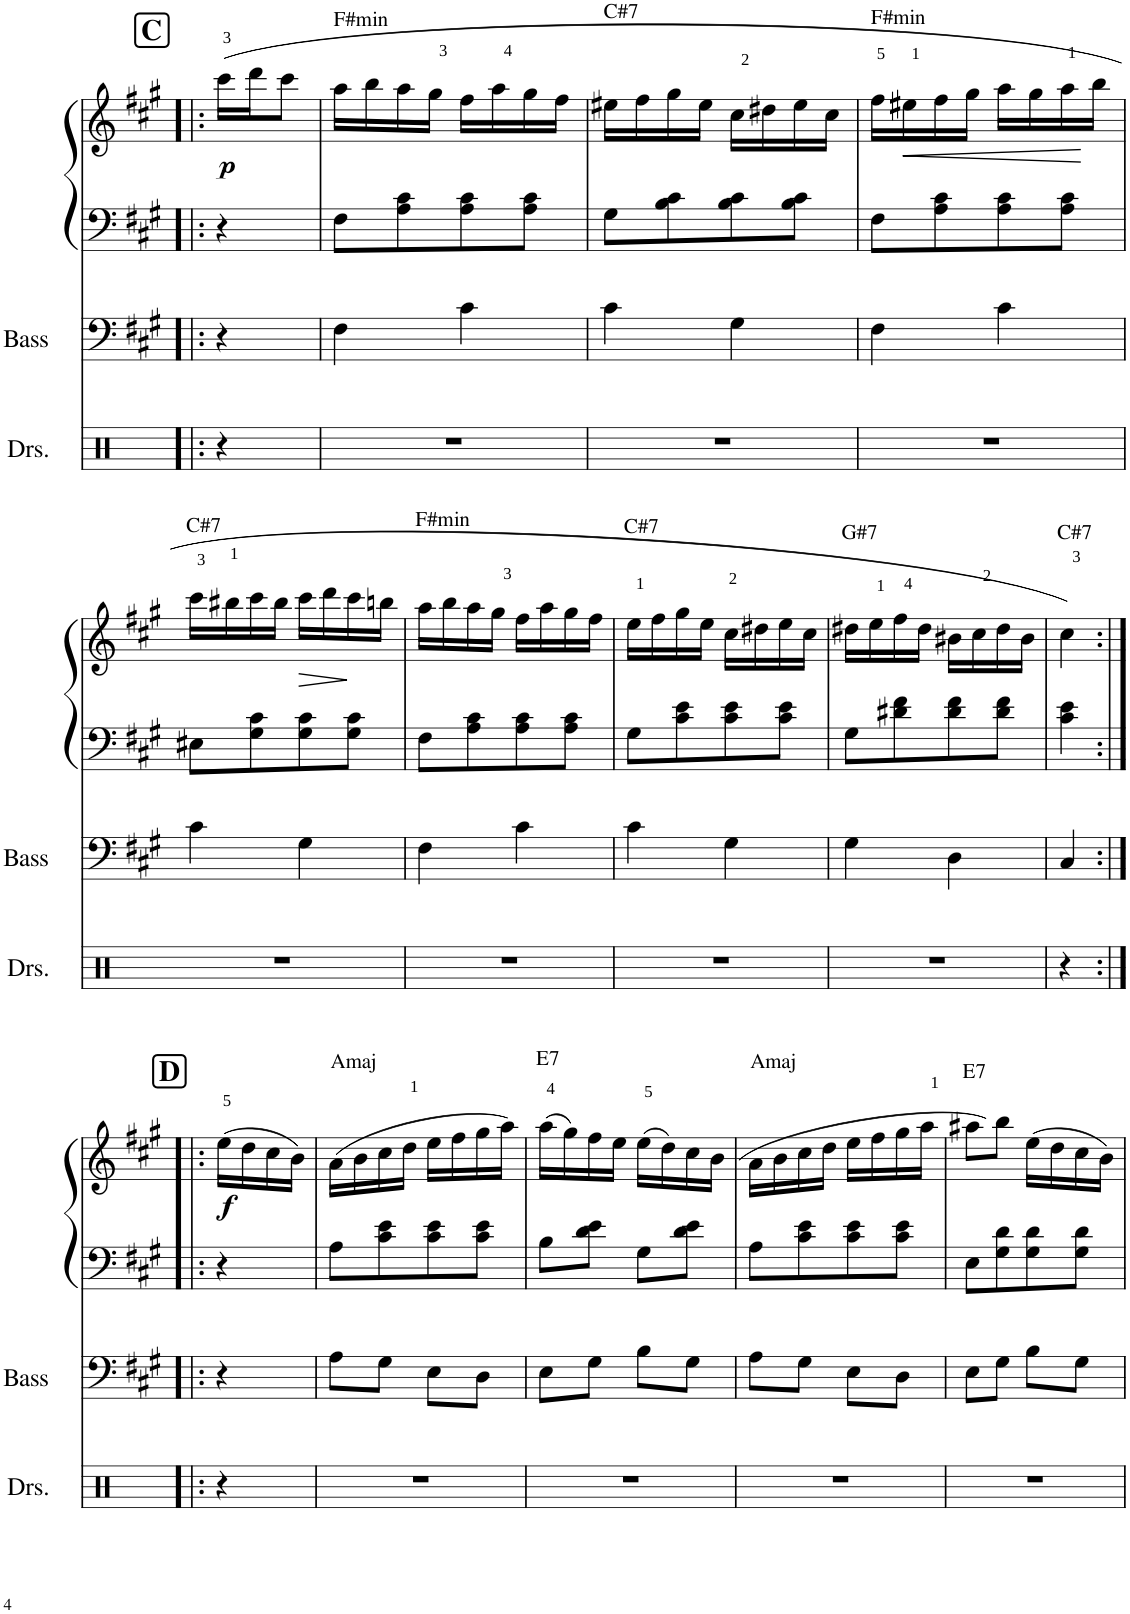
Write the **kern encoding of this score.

**kern	**kern	**kern	**kern	**dynam
*part3	*part2	*part1	*part1	*part1
*staff4	*staff3	*staff2	*staff1	*staff1/2
*I"Drumset	*I"Acoustic Bass	*I"Piano	*	*
*I'Drs.	*I'Bass	*I'Pno	*	*
!!LO:PB:g=z
*clefX	*clefF4	*clefF4	*clefG2	*
*	*Trd7c12	*	*	*
*k[]	*k[f#c#g#]	*k[f#c#g#]	*k[f#c#g#]	*
*M2/4	*M2/4	*M2/4	*M2/4	*
!!LO:REH:place=s1:a:B:cj:fs=14:t=C
=36!|:	=36!|:	=36!|:	=36!|:	=36!|:
!	!	!	!	!LO:DY:b
4r	4r	4r	(16ccc#\LL	p
.	.	.	16ddd\J	.
.	.	.	8ccc#\J	.
=37	=37	=37	=37	=37
!	!	!	!LO:TX:a:t=F#min	!
2r	4F#\	8F#\L	16aa\LL	.
.	.	.	16bb\	.
.	.	8A\ 8c#\	16aa\	.
.	.	.	16gg#\JJ	.
.	4c#\	8A\ 8c#\	16ff#\LL	.
.	.	.	16aa\	.
.	.	8A\ 8c#\J	16gg#\	.
.	.	.	16ff#\JJ	.
=38	=38	=38	=38	=38
!	!	!	!LO:TX:a:t=C#7	!
2r	4c#\	8G#\L	16ee#X\LL	.
.	.	.	16ff#\	.
.	.	8B\ 8c#\	16gg#\	.
.	.	.	16ee#\JJ	.
.	4G#\	8B\ 8c#\	16cc#\LL	.
.	.	.	16dd#X\	.
.	.	8B\ 8c#\J	16ee#\	.
.	.	.	16cc#\JJ	.
=39	=39	=39	=39	=39
!	!	!	!LO:TX:a:t=F#min	!
2r	4F#\	8F#\L	16ff#\LL	.
!	!	!	!	!LO:HP:b
.	.	.	16ee#X\	<
.	.	8A\ 8c#\	16ff#\	.
.	.	.	16gg#\JJ	.
.	4c#\	8A\ 8c#\	16aa\LL	.
.	.	.	16gg#\	.
.	.	8A\ 8c#\J	16aa\	.
.	.	.	16bb\JJ	.
.	.	.	.	[
!!LO:LB:g=z
=40	=40	=40	=40	=40
!	!	!	!LO:TX:a:t=C#7	!
2r	4c#\	8E#X\L	16ccc#\LL	.
.	.	.	16bb#X\	.
.	.	8G#\ 8c#\	16ccc#\	.
.	.	.	16bb#\JJ	.
!	!	!	!	!LO:HP:b
.	4G#\	8G#\ 8c#\	16ccc#\LL	>
.	.	.	16ddd\	.
.	.	8G#\ 8c#\J	16ccc#\	.
.	.	.	16bbn\JJ	.
.	.	.	.	]
=41	=41	=41	=41	=41
!	!	!	!LO:TX:a:t=F#min	!
2r	4F#\	8F#\L	16aa\LL	.
.	.	.	16bb\	.
.	.	8A\ 8c#\	16aa\	.
.	.	.	16gg#\JJ	.
.	4c#\	8A\ 8c#\	16ff#\LL	.
.	.	.	16aa\	.
.	.	8A\ 8c#\J	16gg#\	.
.	.	.	16ff#\JJ	.
=42	=42	=42	=42	=42
!	!	!	!LO:TX:a:t=C#7	!
2r	4c#\	8G#\L	16ee\LL	.
.	.	.	16ff#\	.
.	.	8c#\ 8e\	16gg#\	.
.	.	.	16ee\JJ	.
.	4G#\	8c#\ 8e\	16cc#\LL	.
.	.	.	16dd#X\	.
.	.	8c#\ 8e\J	16ee\	.
.	.	.	16cc#\JJ	.
=43	=43	=43	=43	=43
!	!	!	!LO:TX:a:t=G#7	!
2r	4G#\	8G#\L	16dd#X\LL	.
.	.	.	16ee\	.
.	.	8d#X\ 8f#\	16ff#\	.
.	.	.	16dd#\JJ	.
.	4D\	8d#\ 8f#\	16b#X\LL	.
.	.	.	16cc#\	.
.	.	8d#\ 8f#\J	16dd#\	.
.	.	.	16b#\JJ	.
=44	=44	=44	=44	=44
!	!	!	!LO:TX:a:t=C#7	!
4r	4C#/	4c#\ 4e\	4cc#\)	.
!!LO:LB:g=z
!!LO:REH:place=s1:a:B:cj:fs=14:t=D
=45:|!|:	=45:|!|:	=45:|!|:	=45:|!|:	=45:|!|:
!	!	!	!	!LO:DY:b
4r	4r	4r	(16ee\LL	f
.	.	.	16dd\	.
.	.	.	16cc#\	.
.	.	.	16b\JJ)	.
=46	=46	=46	=46	=46
!	!	!	!LO:TX:a:t=Amaj	!
2r	8A\L	8A\L	(16a\LL	.
.	.	.	16b\	.
.	8G#\J	8c#\ 8e\	16cc#\	.
.	.	.	16dd\JJ	.
.	8E\L	8c#\ 8e\	16ee\LL	.
.	.	.	16ff#\	.
.	8D\J	8c#\ 8e\J	16gg#\	.
.	.	.	16aa\JJ)	.
=47	=47	=47	=47	=47
!	!	!	!LO:TX:a:t=E7	!
2r	8E\L	8B\L	(16aa\LL	.
.	.	.	16gg#\)	.
.	8G#\J	8d\ 8e\J	16ff#\	.
.	.	.	16ee\JJ	.
.	8B\L	8G#\L	(16ee\LL	.
.	.	.	16dd\)	.
.	8G#\J	8d\ 8e\J	16cc#\	.
.	.	.	16b\JJ	.
=48	=48	=48	=48	=48
!	!	!	!LO:TX:a:t=Amaj	!
2r	8A\L	8A\L	(16a\LL	.
.	.	.	16b\	.
.	8G#\J	8c#\ 8e\	16cc#\	.
.	.	.	16dd\JJ	.
.	8E\L	8c#\ 8e\	16ee\LL	.
.	.	.	16ff#\	.
.	8D\J	8c#\ 8e\J	16gg#\	.
.	.	.	16aa\JJ	.
=49	=49	=49	=49	=49
!	!	!	!LO:TX:a:t=E7	!
2r	8E\L	8E\L	8aa#X\L	.
.	8G#\J	8G#\ 8d\	8bb\J)	.
.	8B\L	8G#\ 8d\	(16ee\LL	.
.	.	.	16dd\	.
.	8G#\J	8G#\ 8d\J	16cc#\	.
.	.	.	16b\JJ)	.
=	=	=	=	=
*-	*-	*-	*-	*-
